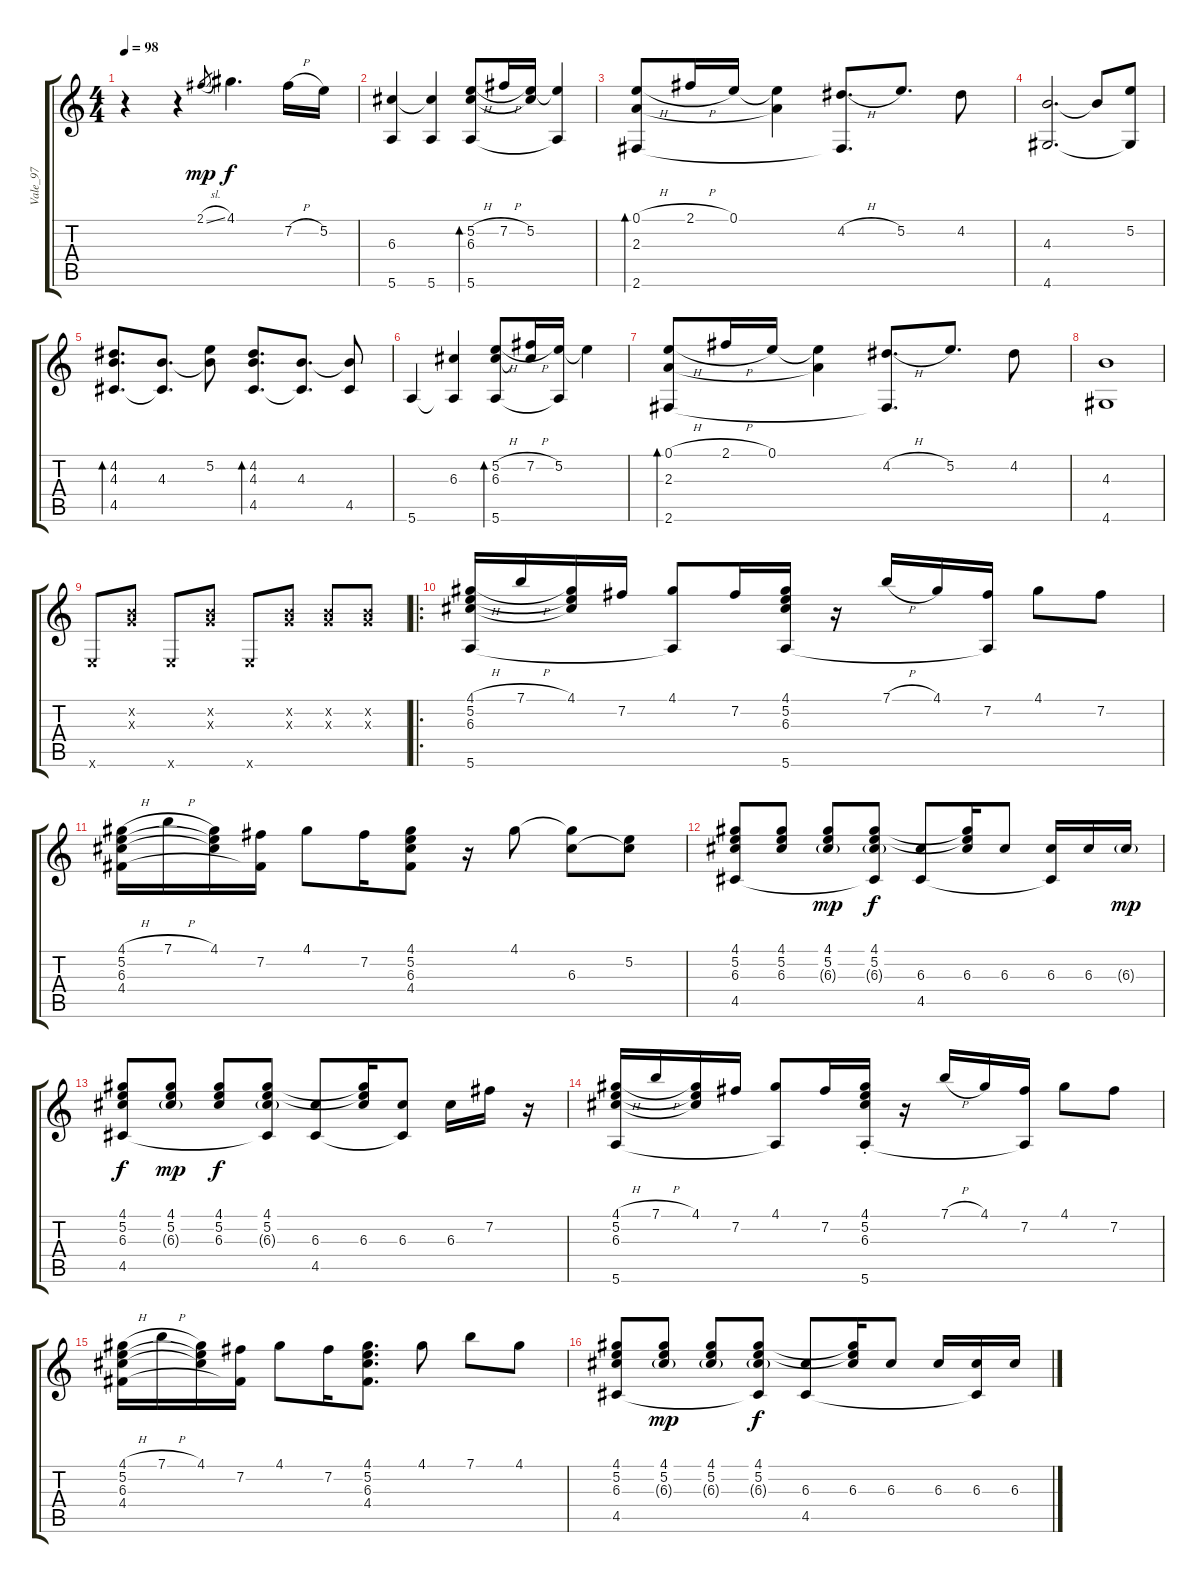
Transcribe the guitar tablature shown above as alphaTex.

\track ("Vale_97" "Vale_97") {instrument acousticguitarsteel}
\staff {score tabs}
\tuning (E4 B3 G3 D3 A2 E2) {hide}
\ts (4 4)
\tempo 98
\clef g2
\ks c
r.4{dy mp instrument acousticguitarsteel} r.4 2.1{sl}.8{gr} 4.1.4{d dy f} 7.2{h}.16 5.2.16 |
(6.3 5.6).4 (6.3{t} 5.6).4 (5.2{h} 6.3 5.6).8{bd 120} 7.2{h}.16 (5.2 6.3{t}).16 (5.2{t} 5.6{t}).4 |
(0.1{h} 2.3 2.6).8{bd 120} 2.1{h}.16 0.1.16 (0.1{t} 2.3{t}).4 (4.2{h} 2.6{t}).8{d} 5.2.8{d} 4.2.8 |
(4.3 4.6).2{d} 4.3{t}.8 (5.2 4.6{t}).8 |
(4.2 4.3 4.5).8{d bd 240} (4.3 4.5{t}).8{d} (5.2 4.3{t}).8 (4.2 4.3 4.5).8{d bd 240} (4.3 4.5{t}).8{d} (4.3{t} 4.5).8 |
5.6.4 (6.3 5.6{t}).4 (5.2{h} 6.3 5.6).8{bd 60} (7.2{h} 6.3{t}).16 (5.2 5.6{t}).16 5.2{t}.4 |
(0.1{h} 2.3 2.6).8{bd 240} 2.1{h}.16 0.1.16 (0.1{t} 2.3{t}).4 (4.2{h} 2.6{t}).8{d} 5.2.8{d} 4.2.8 |
(4.3 4.6).1 |
0.6{x}.8 (0.2{x} 0.3{x}).8 0.6{x}.8 (0.2{x} 0.3{x}).8 0.6{x}.8 (0.2{x} 0.3{x}).8 (0.2{x} 0.3{x}).8 (0.2{x} 0.3{x}).8 |
\ro
(4.1{h} 5.2 6.3 5.6).16 7.1{h}.16 (4.1 5.2{t} 6.3{t}).16 7.2.16 (4.1 5.6{t}).8 7.2.16 (4.1 5.2 6.3 5.6).16 r.16 7.1{h}.16 4.1.16 (7.2 5.6{t}).16 4.1.8 7.2.8 |
(4.1{h} 5.2 6.3 4.4).16 7.1{h}.16 (4.1 5.2{t} 6.3{t}).16 (7.2 4.4{t}).16 4.1.8 7.2.16 (4.1 5.2 6.3 4.4).8 r.16 4.1.8 (4.1{t} 6.3).8 (5.2 6.3{t}).8 |
(4.1 5.2 6.3 4.5).8 (4.1 5.2 6.3).8 (4.1 5.2 6.3{g}).8{dy mp} (4.1 5.2 6.3{g} 4.5{t}).8{dy f} (6.3 4.5).8 (4.1{t} 5.2{t} 6.3).16 6.3.8 (6.3 4.5{t}).16 6.3.16 6.3{g}.16{dy mp} |
(4.1 5.2 6.3 4.5).8{dy f} (4.1 5.2 6.3{g}).8{dy mp} (4.1 5.2 6.3).8{dy f} (4.1 5.2 6.3{g} 4.5{t}).8 (6.3 4.5).8 (4.1{t} 5.2{t} 6.3).16 (6.3 4.5{t}).8 6.3.16 7.2.16 r.16 |
(4.1{h} 5.2 6.3 5.6).16 7.1{h}.16 (4.1 5.2{t} 6.3{t}).16 7.2.16 (4.1 5.6{t}).8 7.2.16 (4.1{st} 5.2 6.3 5.6).16 r.16 7.1{h}.16 4.1.16 (7.2 5.6{t}).16 4.1.8 7.2.8 |
(4.1{h} 5.2 6.3 4.4).16 7.1{h}.16 (4.1 5.2{t} 6.3{t}).16 (7.2 4.4{t}).16 4.1.8 7.2.16 (4.1 5.2 6.3 4.4).8{d} 4.1.8 7.1.8 4.1.8 |
(4.1 5.2 6.3 4.5).8 (4.1 5.2 6.3{g}).8{dy mp} (4.1 5.2 6.3{g}).8 (4.1 5.2 6.3{g} 4.5{t}).8{dy f} (6.3 4.5).8 (4.1{t} 5.2{t} 6.3).16 6.3.8 6.3.16 (6.3 4.5{t}).16 6.3.16
